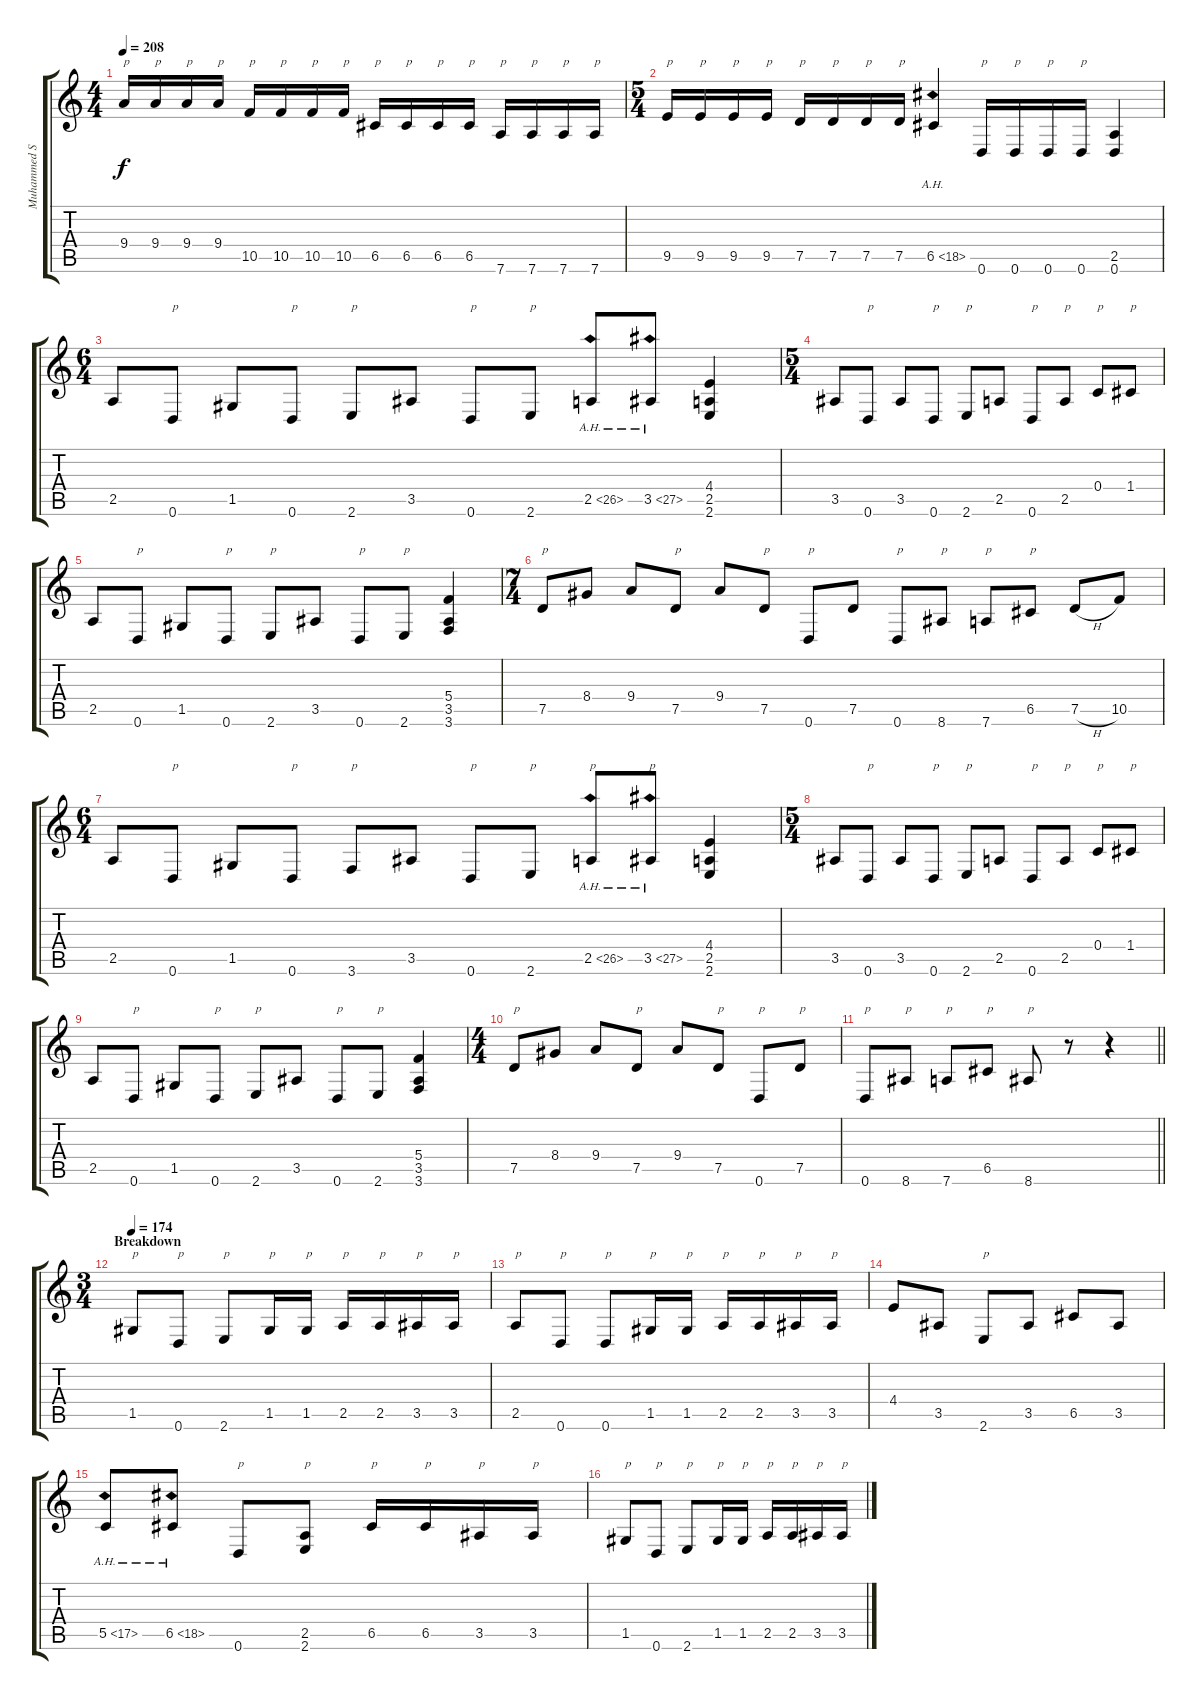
\track ("Muhammed Suicmez" "Muhammed S") {instrument distortionguitar}
\staff {score tabs}
\tuning (D4 A3 F3 C3 G2 D2) {hide}
\ts (4 4)
\tempo 208
\clef g2
\ks c
9.4.16{txt "p" dy f} 9.4.16{txt "p"} 9.4.16{txt "p"} 9.4.16{txt "p"} 10.5.16{txt "p"} 10.5.16{txt "p"} 10.5.16{txt "p"} 10.5.16{txt "p"} 6.5.16{txt "p"} 6.5.16{txt "p"} 6.5.16{txt "p"} 6.5.16{txt "p"} 7.6.16{txt "p"} 7.6.16{txt "p"} 7.6.16{txt "p"} 7.6.16{txt "p"} |
\ts (5 4)
9.5.16{txt "p"} 9.5.16{txt "p"} 9.5.16{txt "p"} 9.5.16{txt "p"} 7.5.16{txt "p"} 7.5.16{txt "p"} 7.5.16{txt "p"} 7.5.16{txt "p"} 6.5{ah 12}.4 0.6.16{txt "p"} 0.6.16{txt "p"} 0.6.16{txt "p"} 0.6.16{txt "p"} (2.5 0.6).4 |
\ts (6 4)
2.5.8 0.6.8{txt "p"} 1.5.8 0.6.8{txt "p"} 2.6.8{txt "p"} 3.5.8 0.6.8{txt "p"} 2.6.8{txt "p"} 2.5{ah 24}.8 3.5{ah 24}.8 (4.4 2.5 2.6).4 |
\ts (5 4)
3.5.8 0.6.8{txt "p"} 3.5.8 0.6.8{txt "p"} 2.6.8{txt "p"} 2.5.8 0.6.8{txt "p"} 2.5.8{txt "p"} 0.4.8{txt "p"} 1.4.8{txt "p"} |
2.5.8 0.6.8{txt "p"} 1.5.8 0.6.8{txt "p"} 2.6.8{txt "p"} 3.5.8 0.6.8{txt "p"} 2.6.8{txt "p"} (5.4 3.5 3.6).4 |
\ts (7 4)
7.5.8{txt "p"} 8.4.8 9.4.8 7.5.8{txt "p"} 9.4.8 7.5.8{txt "p"} 0.6.8{txt "p"} 7.5.8 0.6.8{txt "p"} 8.6.8{txt "p"} 7.6.8{txt "p"} 6.5.8{txt "p"} 7.5{h}.8 10.5.8 |
\ts (6 4)
2.5.8 0.6.8{txt "p"} 1.5.8 0.6.8{txt "p"} 3.6.8{txt "p"} 3.5.8 0.6.8{txt "p"} 2.6.8{txt "p"} 2.5{ah 24}.8{txt "p"} 3.5{ah 24}.8{txt "p"} (4.4 2.5 2.6).4 |
\ts (5 4)
3.5.8 0.6.8{txt "p"} 3.5.8 0.6.8{txt "p"} 2.6.8{txt "p"} 2.5.8 0.6.8{txt "p"} 2.5.8{txt "p"} 0.4.8{txt "p"} 1.4.8{txt "p"} |
2.5.8 0.6.8{txt "p"} 1.5.8 0.6.8{txt "p"} 2.6.8{txt "p"} 3.5.8 0.6.8{txt "p"} 2.6.8{txt "p"} (5.4 3.5 3.6).4 |
\ts (4 4)
7.5.8{txt "p"} 8.4.8 9.4.8 7.5.8{txt "p"} 9.4.8 7.5.8{txt "p"} 0.6.8{txt "p"} 7.5.8{txt "p"} |
\barLineRight lightlight
0.6.8{txt "p"} 8.6.8{txt "p"} 7.6.8{txt "p"} 6.5.8{txt "p"} 8.6.8{txt "p"} r.8 r.4 |
\ts (3 4)
\section ("" "Breakdown")
\tempo 174
1.5.8{txt "p"} 0.6.8{txt "p"} 2.6.8{txt "p"} 1.5.16{txt "p"} 1.5.16{txt "p"} 2.5.16{txt "p"} 2.5.16{txt "p"} 3.5.16{txt "p"} 3.5.16{txt "p"} |
2.5.8{txt "p"} 0.6.8{txt "p"} 0.6.8{txt "p"} 1.5.16{txt "p"} 1.5.16{txt "p"} 2.5.16{txt "p"} 2.5.16{txt "p"} 3.5.16{txt "p"} 3.5.16{txt "p"} |
4.4.8 3.5.8 2.6.8{txt "p"} 3.5.8 6.5.8 3.5.8 |
5.5{ah 12}.8 6.5{ah 12}.8 0.6.8{txt "p"} (2.5 2.6).8{txt "p"} 6.5.16{txt "p"} 6.5.16{txt "p"} 3.5.16{txt "p"} 3.5.16{txt "p"} |
1.5.8{txt "p"} 0.6.8{txt "p"} 2.6.8{txt "p"} 1.5.16{txt "p"} 1.5.16{txt "p"} 2.5.16{txt "p"} 2.5.16{txt "p"} 3.5.16{txt "p"} 3.5.16{txt "p"}
